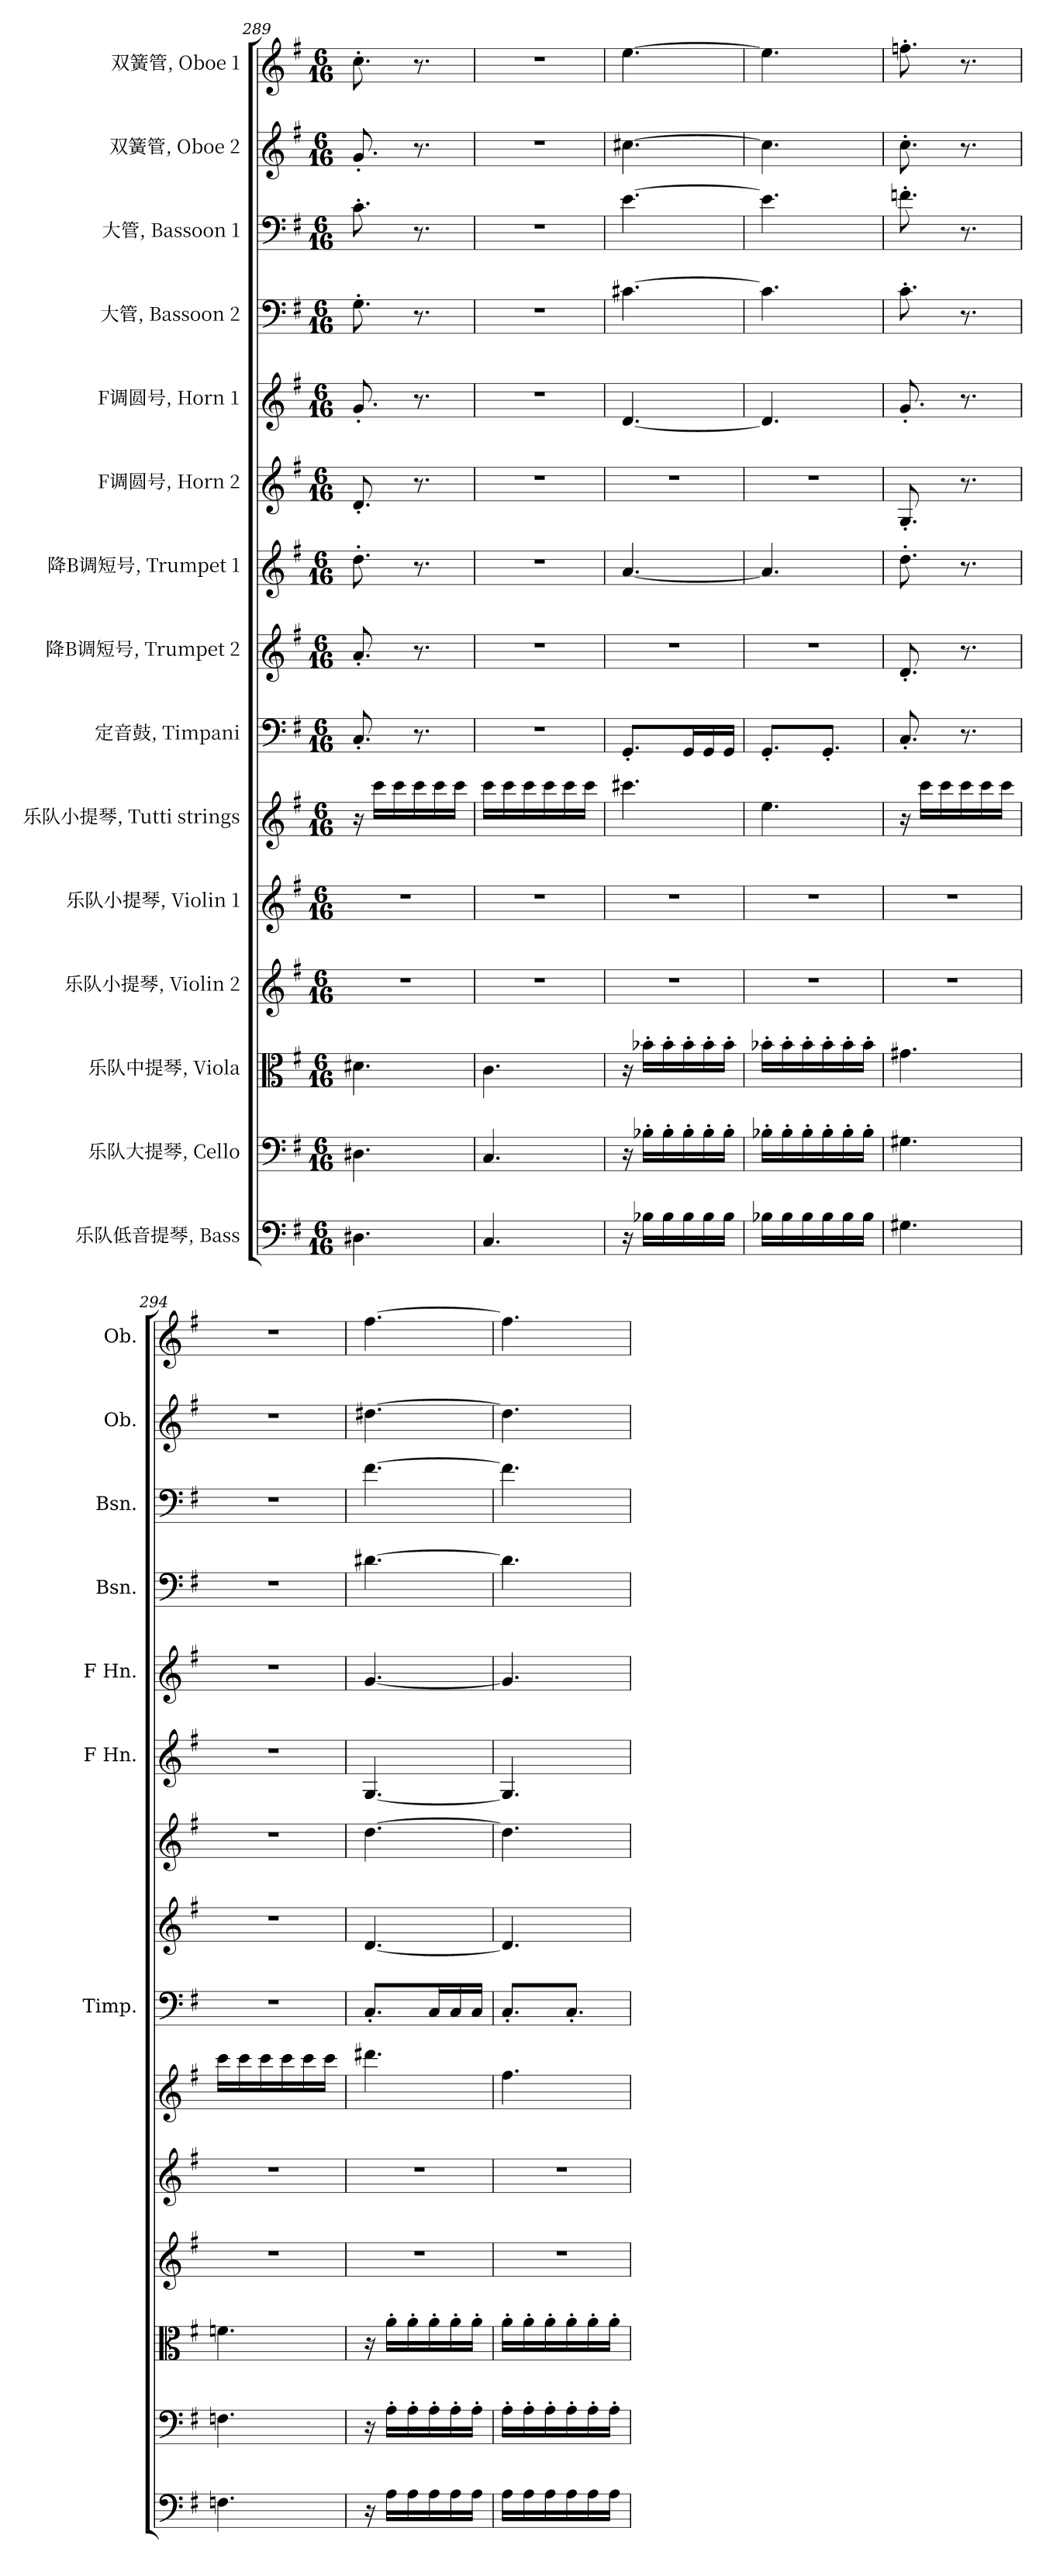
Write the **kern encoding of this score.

**kern	**kern	**kern	**kern	**kern	**kern	**kern	**kern	**kern	**kern	**kern	**kern	**kern	**kern	**kern
*part15	*part14	*part13	*part12	*part11	*part10	*part9	*part8	*part7	*part6	*part5	*part4	*part3	*part2	*part1
*staff15	*staff14	*staff13	*staff12	*staff11	*staff10	*staff9	*staff8	*staff7	*staff6	*staff5	*staff4	*staff3	*staff2	*staff1
*I"乐队低音提琴, Bass	*I"乐队大提琴, Cello	*I"乐队中提琴, Viola	*I"乐队小提琴, Violin 2	*I"乐队小提琴, Violin 1	*I"乐队小提琴, Tutti strings	*I"定音鼓, Timpani	*I"降B调短号, Trumpet 2	*I"降B调短号, Trumpet 1	*I"F调圆号, Horn 2	*I"F调圆号, Horn 1	*I"大管, Bassoon 2	*I"大管, Bassoon 1	*I"双簧管, Oboe 2	*I"双簧管, Oboe 1
*	*	*	*	*	*	*I'Timp.	*	*	*I'F Hn.	*I'F Hn.	*I'Bsn.	*I'Bsn.	*I'Ob.	*I'Ob.
*clefF4	*clefF4	*clefC3	*clefG2	*clefG2	*clefG2	*clefF4	*clefG2	*clefG2	*clefG2	*clefG2	*clefF4	*clefF4	*clefG2	*clefG2
*ITrd7c12	*	*	*	*	*	*	*ITrd1c2	*ITrd1c2	*ITrd4c7	*ITrd4c7	*	*	*	*
*k[f#]	*k[f#]	*k[f#]	*k[f#]	*k[f#]	*k[f#]	*k[f#]	*k[b-]	*k[b-]	*k[]	*k[]	*k[f#]	*k[f#]	*k[f#]	*k[f#]
*M6/16	*M6/16	*M6/16	*M6/16	*M6/16	*M6/16	*M6/16	*M6/16	*M6/16	*M6/16	*M6/16	*M6/16	*M6/16	*M6/16	*M6/16
*MM122	*MM122	*MM122	*MM122	*MM122	*MM122	*MM122	*MM122	*MM122	*MM122	*MM122	*MM122	*MM122	*MM122	*MM122
=289	=289	=289	=289	=289	=289	=289	=289	=289	=289	=289	=289	=289	=289	=289
4.DD#X\	4.D#X\	4.d#X\	4.r	4.r	16r	8.C'/	8.g'/	8.cc'\	8.G'/	8.c'/	8.G'\	8.c'\	8.g'/	8.cc'\
.	.	.	.	.	16ccc\LL	.	.	.	.	.	.	.	.	.
.	.	.	.	.	16ccc\	.	.	.	.	.	.	.	.	.
.	.	.	.	.	16ccc\	8.r	8.r	8.r	8.r	8.r	8.r	8.r	8.r	8.r
.	.	.	.	.	16ccc\	.	.	.	.	.	.	.	.	.
.	.	.	.	.	16ccc\JJ	.	.	.	.	.	.	.	.	.
=290	=290	=290	=290	=290	=290	=290	=290	=290	=290	=290	=290	=290	=290	=290
4.CC/	4.C/	4.c\	4.r	4.r	16ccc\LL	4.r	4.r	4.r	4.r	4.r	4.r	4.r	4.r	4.r
.	.	.	.	.	16ccc\	.	.	.	.	.	.	.	.	.
.	.	.	.	.	16ccc\	.	.	.	.	.	.	.	.	.
.	.	.	.	.	16ccc\	.	.	.	.	.	.	.	.	.
.	.	.	.	.	16ccc\	.	.	.	.	.	.	.	.	.
.	.	.	.	.	16ccc\JJ	.	.	.	.	.	.	.	.	.
=291	=291	=291	=291	=291	=291	=291	=291	=291	=291	=291	=291	=291	=291	=291
*	*	*	*	*	*	*	*	*	*	*	*	*	*	*MM128
16r	16r	16r	4.r	4.r	4.ccc#X\	8.GG'/L	4.r	[4.g/	4.r	[4.G/	[4.c#X\	[4.e\	[4.cc#X\	[4.ee\
16BB-X\LL	16B-X'\LL	16b-X'\LL	.	.	.	.	.	.	.	.	.	.	.	.
16BB-\	16B-'\	16b-'\	.	.	.	.	.	.	.	.	.	.	.	.
16BB-\	16B-'\	16b-'\	.	.	.	16GG/L	.	.	.	.	.	.	.	.
16BB-\	16B-'\	16b-'\	.	.	.	16GG/	.	.	.	.	.	.	.	.
16BB-\JJ	16B-'\JJ	16b-'\JJ	.	.	.	16GG/JJ	.	.	.	.	.	.	.	.
!!LO:PB:g=z
=292	=292	=292	=292	=292	=292	=292	=292	=292	=292	=292	=292	=292	=292	=292
16BB-X\LL	16B-X'\LL	16b-X'\LL	4.r	4.r	4.ee\	8.GG'/L	4.r	4.g/]	4.r	4.G/]	4.c#\]	4.e\]	4.cc#\]	4.ee\]
16BB-\	16B-'\	16b-'\	.	.	.	.	.	.	.	.	.	.	.	.
16BB-\	16B-'\	16b-'\	.	.	.	.	.	.	.	.	.	.	.	.
16BB-\	16B-'\	16b-'\	.	.	.	8.GG'/J	.	.	.	.	.	.	.	.
16BB-\	16B-'\	16b-'\	.	.	.	.	.	.	.	.	.	.	.	.
16BB-\JJ	16B-'\JJ	16b-'\JJ	.	.	.	.	.	.	.	.	.	.	.	.
=293	=293	=293	=293	=293	=293	=293	=293	=293	=293	=293	=293	=293	=293	=293
*	*	*	*	*	*	*	*	*	*	*	*	*	*	*MM122
4.GG#X\	4.G#X\	4.g#X\	4.r	4.r	16r	8.C'/	8.c'/	8.cc'\	8.C'/	8.c'/	8.c'\	8.fn'\	8.cc'\	8.ffn'\
.	.	.	.	.	16ccc\LL	.	.	.	.	.	.	.	.	.
.	.	.	.	.	16ccc\	.	.	.	.	.	.	.	.	.
.	.	.	.	.	16ccc\	8.r	8.r	8.r	8.r	8.r	8.r	8.r	8.r	8.r
.	.	.	.	.	16ccc\	.	.	.	.	.	.	.	.	.
.	.	.	.	.	16ccc\JJ	.	.	.	.	.	.	.	.	.
=294	=294	=294	=294	=294	=294	=294	=294	=294	=294	=294	=294	=294	=294	=294
4.FFn\	4.Fn\	4.fn\	4.r	4.r	16ccc\LL	4.r	4.r	4.r	4.r	4.r	4.r	4.r	4.r	4.r
.	.	.	.	.	16ccc\	.	.	.	.	.	.	.	.	.
.	.	.	.	.	16ccc\	.	.	.	.	.	.	.	.	.
.	.	.	.	.	16ccc\	.	.	.	.	.	.	.	.	.
.	.	.	.	.	16ccc\	.	.	.	.	.	.	.	.	.
.	.	.	.	.	16ccc\JJ	.	.	.	.	.	.	.	.	.
=295	=295	=295	=295	=295	=295	=295	=295	=295	=295	=295	=295	=295	=295	=295
*	*	*	*	*	*	*	*	*	*	*	*	*	*	*MM122
16r	16r	16r	4.r	4.r	4.ddd#X\	8.C'/L	[4.c/	[4.cc\	[4.C/	[4.c/	[4.d#X\	[4.f#\	[4.dd#X\	[4.ff#\
16AA\LL	16A'\LL	16a'\LL	.	.	.	.	.	.	.	.	.	.	.	.
16AA\	16A'\	16a'\	.	.	.	.	.	.	.	.	.	.	.	.
16AA\	16A'\	16a'\	.	.	.	16C/L	.	.	.	.	.	.	.	.
16AA\	16A'\	16a'\	.	.	.	16C/	.	.	.	.	.	.	.	.
16AA\JJ	16A'\JJ	16a'\JJ	.	.	.	16C/JJ	.	.	.	.	.	.	.	.
=296	=296	=296	=296	=296	=296	=296	=296	=296	=296	=296	=296	=296	=296	=296
16AA\LL	16A'\LL	16a'\LL	4.r	4.r	4.ff#\	8.C'/L	4.c/]	4.cc\]	4.C/]	4.c/]	4.d#\]	4.f#\]	4.dd#\]	4.ff#\]
16AA\	16A'\	16a'\	.	.	.	.	.	.	.	.	.	.	.	.
16AA\	16A'\	16a'\	.	.	.	.	.	.	.	.	.	.	.	.
16AA\	16A'\	16a'\	.	.	.	8.C'/J	.	.	.	.	.	.	.	.
16AA\	16A'\	16a'\	.	.	.	.	.	.	.	.	.	.	.	.
16AA\JJ	16A'\JJ	16a'\JJ	.	.	.	.	.	.	.	.	.	.	.	.
=	=	=	=	=	=	=	=	=	=	=	=	=	=	=
*-	*-	*-	*-	*-	*-	*-	*-	*-	*-	*-	*-	*-	*-	*-
